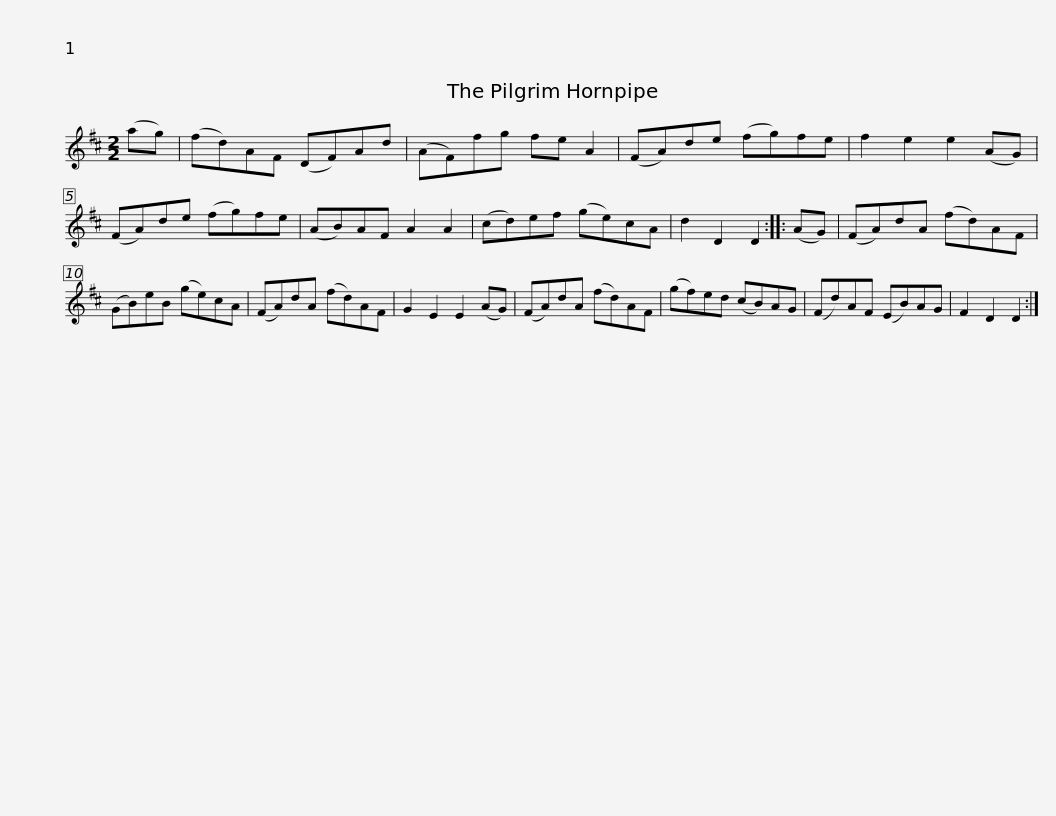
X:1
L:1/8
M:2/2
I:linebreak $
K:D
V:1 treble
V:1
 (ag) | (fd)AF (DF)Ad | (AF)fg fe A2 | (FA)de (fg)fe | f2 e2 e2 (AG) | %5
 (FA)de (fg)fe | (AB)AF A2 A2 |$ (cd)ef (ge)cA | d2 D2 D2 :: (AG) | %10
 (FA)dA (fd)AF | (GB)eB (ge)cA | (FA)dA (fd)AF | G2 E2 E2 (AG) |$ (FA)dA (fd)AF | %15
 (gf)ed (cB)AG | (Fd)AF (EB)AG | F2 D2 D2 :| %18
